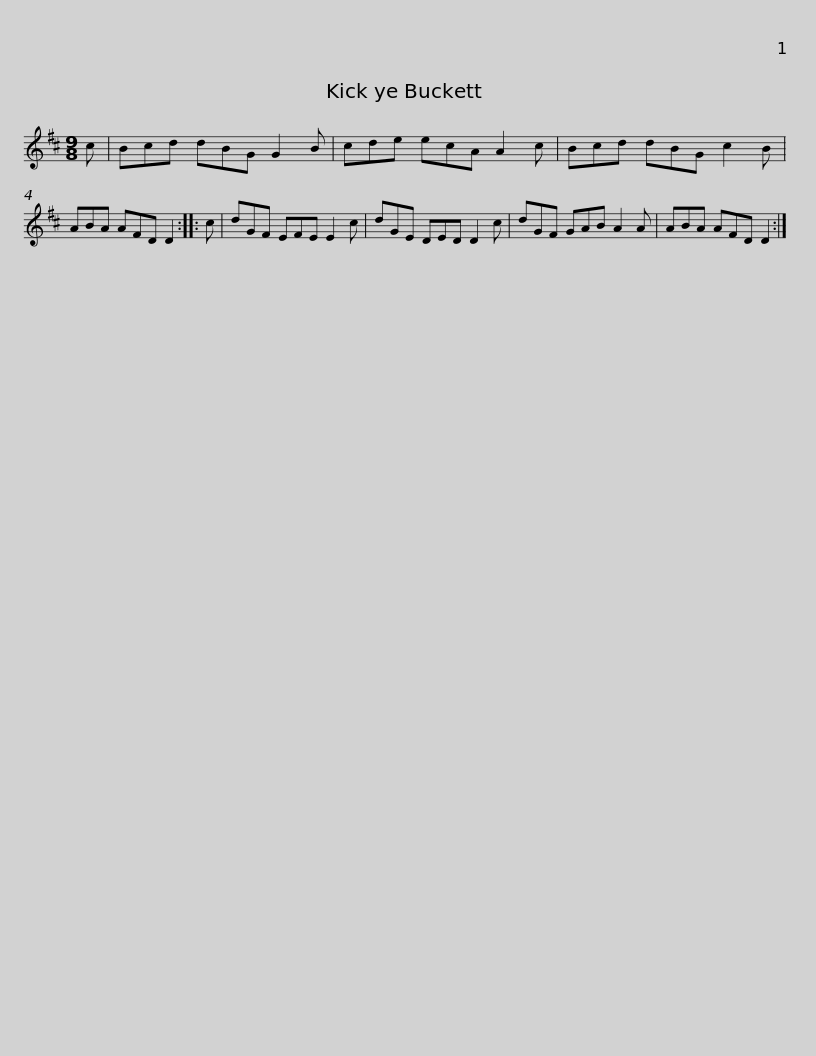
X:1
L:1/8
M:9/8
I:linebreak $
K:D
V:1 treble
V:1
 c | Bcd dBG G2 B | cde ecA A2 c | Bcd dBG c2 B | ABA AFD D2 :: %5
 c | dGF EFE E2 c |$ dGE DED D2 c | dGF GAB A2 A | ABA AFD D2 :| %10
